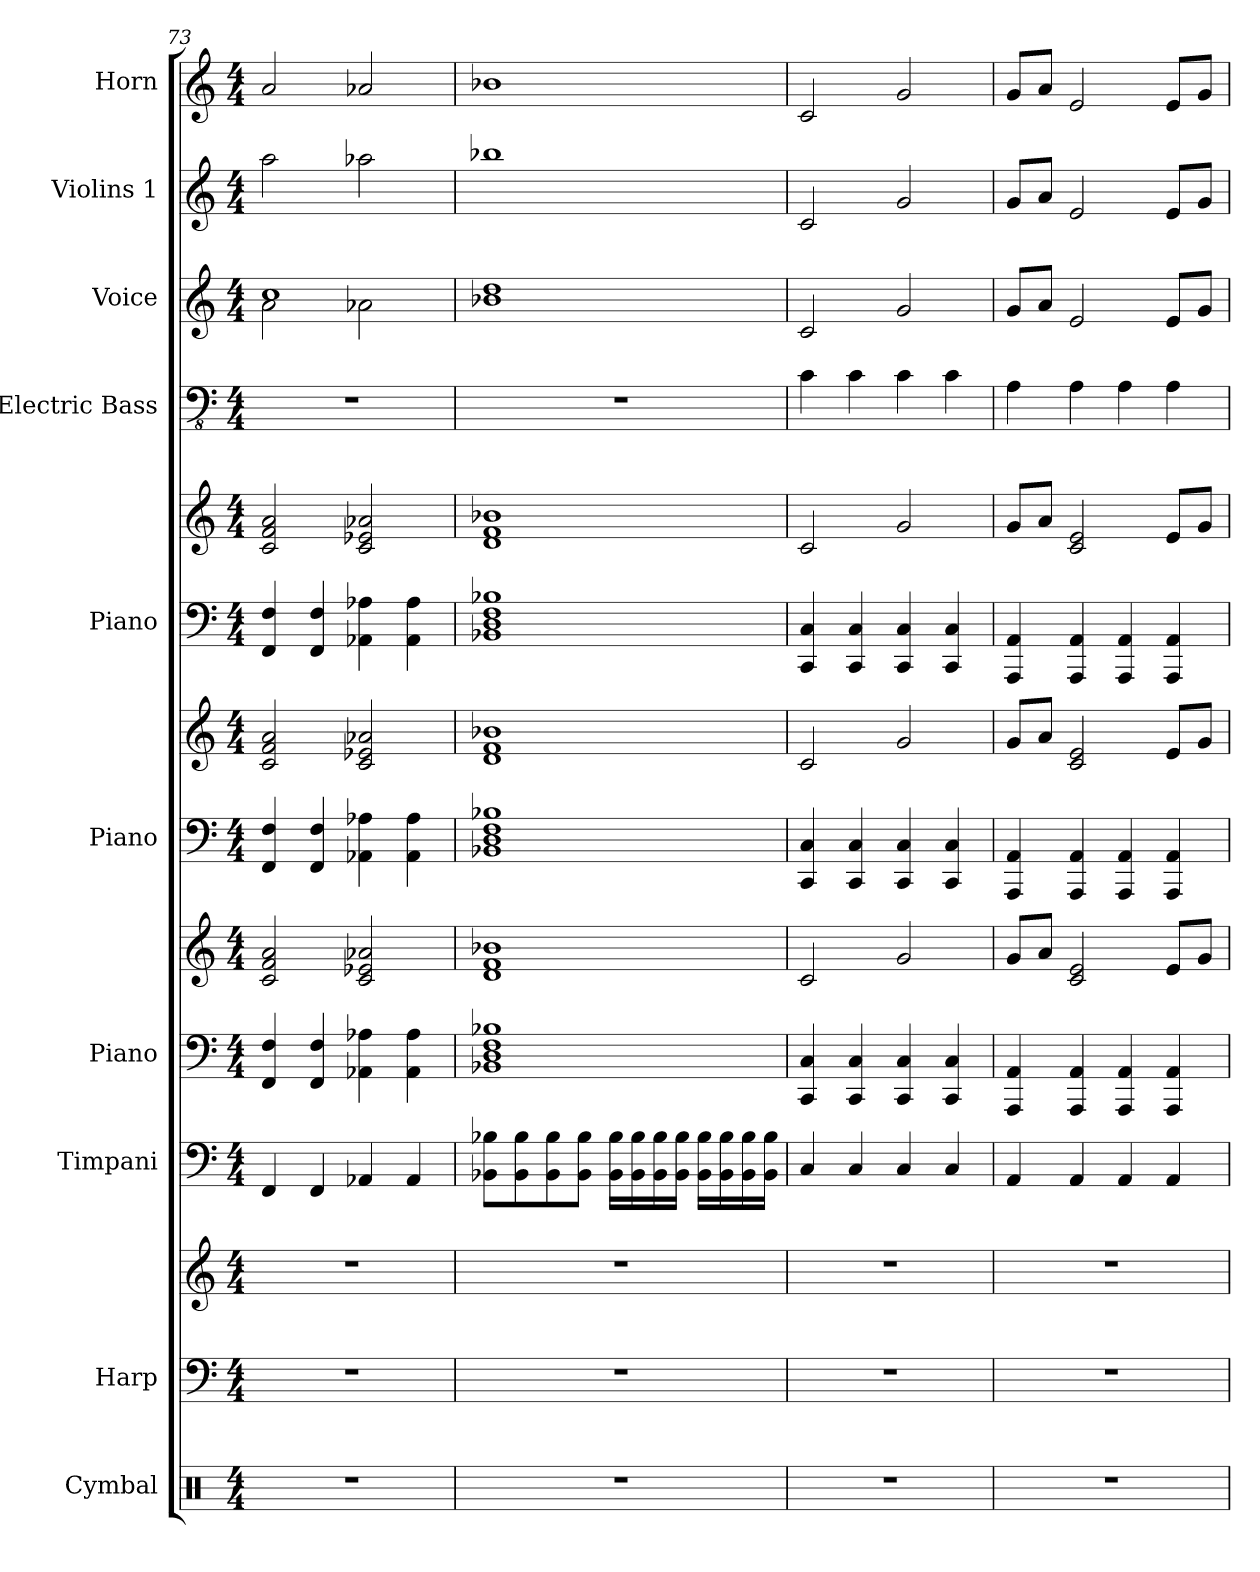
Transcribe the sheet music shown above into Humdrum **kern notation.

**kern	**kern	**kern	**kern	**kern	**kern	**kern	**kern	**kern	**kern	**kern	**kern	**kern	**kern
*part10	*part9	*part9	*part8	*part7	*part7	*part6	*part6	*part5	*part5	*part4	*part3	*part2	*part1
*staff14	*staff13	*staff12	*staff11	*staff10	*staff9	*staff8	*staff7	*staff6	*staff5	*staff4	*staff3	*staff2	*staff1
*I"Cymbal	*I"Harp	*	*I"Timpani	*I"Piano	*	*I"Piano	*	*I"Piano	*	*I"Electric Bass	*I"Voice	*I"Violins 1	*I"Horn
*I'Cym.	*I'Hrp.	*	*I'Timp.	*I'Pno.	*	*I'Pno.	*	*I'Pno.	*	*I'El. B.	*I'Vo.	*I'Vlns. 1	*I'Hn.
*clefX	*clefF4	*clefG2	*clefF4	*clefF4	*clefG2	*clefF4	*clefG2	*clefF4	*clefG2	*clefFv4	*clefG2	*clefG2	*clefG2
*	*	*	*	*	*	*	*	*	*	*	*	*	*ITrd4c7
*k[]	*k[]	*k[]	*k[]	*k[]	*k[]	*k[]	*k[]	*k[]	*k[]	*k[]	*k[]	*k[]	*k[b-]
*C:	*C:	*C:	*C:	*C:	*C:	*C:	*C:	*C:	*C:	*C:	*C:	*C:	*F:
*M4/4	*M4/4	*M4/4	*M4/4	*M4/4	*M4/4	*M4/4	*M4/4	*M4/4	*M4/4	*M4/4	*M4/4	*M4/4	*M4/4
=73	=73	=73	=73	=73	=73	=73	=73	=73	=73	=73	=73	=73	=73
*	*	*	*	*	*	*	*	*	*	*	*^	*	*
1r	1r	1r	4FF/	4FF/ 4F/	2c/ 2f/ 2a/	4FF/ 4F/	2c/ 2f/ 2a/	4FF/ 4F/	2c/ 2f/ 2a/	1r	1cc	2a\	2aa\	2d/
.	.	.	4FF/	4FF/ 4F/	.	4FF/ 4F/	.	4FF/ 4F/	.	.	.	.	.	.
.	.	.	4AA-X/	4AA-X\ 4A-X\	2c/ 2e-X/ 2a-X/	4AA-X\ 4A-X\	2c/ 2e-X/ 2a-X/	4AA-X\ 4A-X\	2c/ 2e-X/ 2a-X/	.	.	2a-X\	2aa-X\	2d-X/
.	.	.	4AA-/	4AA-\ 4A-\	.	4AA-\ 4A-\	.	4AA-\ 4A-\	.	.	.	.	.	.
!!LO:PB:g=z
=74	=74	=74	=74	=74	=74	=74	=74	=74	=74	=74	=74	=74	=74	=74
1r	1r	1r	8BB-X\ 8B-X\L	1BB-X 1D 1F 1B-X	1d 1f 1b-X	1BB-X 1D 1F 1B-X	1d 1f 1b-X	1BB-X 1D 1F 1B-X	1d 1f 1b-X	1r	1dd	1b-X	1bb-X	1e-X
.	.	.	8BB-\ 8B-\	.	.	.	.	.	.	.	.	.	.	.
.	.	.	8BB-\ 8B-\	.	.	.	.	.	.	.	.	.	.	.
.	.	.	8BB-\ 8B-\J	.	.	.	.	.	.	.	.	.	.	.
.	.	.	16BB-\ 16B-\LL	.	.	.	.	.	.	.	.	.	.	.
.	.	.	16BB-\ 16B-\	.	.	.	.	.	.	.	.	.	.	.
.	.	.	16BB-\ 16B-\	.	.	.	.	.	.	.	.	.	.	.
.	.	.	16BB-\ 16B-\JJ	.	.	.	.	.	.	.	.	.	.	.
.	.	.	16BB-\ 16B-\LL	.	.	.	.	.	.	.	.	.	.	.
.	.	.	16BB-\ 16B-\	.	.	.	.	.	.	.	.	.	.	.
.	.	.	16BB-\ 16B-\	.	.	.	.	.	.	.	.	.	.	.
.	.	.	16BB-\ 16B-\JJ	.	.	.	.	.	.	.	.	.	.	.
*	*	*	*	*	*	*	*	*	*	*	*v	*v	*	*
=75	=75	=75	=75	=75	=75	=75	=75	=75	=75	=75	=75	=75	=75
1r	1r	1r	4C/	4CC/ 4C/	2c/	4CC/ 4C/	2c/	4CC/ 4C/	2c/	4C\	2c/	2c/	2F/
.	.	.	4C/	4CC/ 4C/	.	4CC/ 4C/	.	4CC/ 4C/	.	4C\	.	.	.
.	.	.	4C/	4CC/ 4C/	2g/	4CC/ 4C/	2g/	4CC/ 4C/	2g/	4C\	2g/	2g/	2c/
.	.	.	4C/	4CC/ 4C/	.	4CC/ 4C/	.	4CC/ 4C/	.	4C\	.	.	.
=76	=76	=76	=76	=76	=76	=76	=76	=76	=76	=76	=76	=76	=76
1r	1r	1r	4AA/	4AAA/ 4AA/	8g/L	4AAA/ 4AA/	8g/L	4AAA/ 4AA/	8g/L	4AA\	8g/L	8g/L	8c/L
.	.	.	.	.	8a/J	.	8a/J	.	8a/J	.	8a/J	8a/J	8d/J
.	.	.	4AA/	4AAA/ 4AA/	2c/ 2e/	4AAA/ 4AA/	2c/ 2e/	4AAA/ 4AA/	2c/ 2e/	4AA\	2e/	2e/	2A/
.	.	.	4AA/	4AAA/ 4AA/	.	4AAA/ 4AA/	.	4AAA/ 4AA/	.	4AA\	.	.	.
.	.	.	4AA/	4AAA/ 4AA/	8e/L	4AAA/ 4AA/	8e/L	4AAA/ 4AA/	8e/L	4AA\	8e/L	8e/L	8A/L
.	.	.	.	.	8g/J	.	8g/J	.	8g/J	.	8g/J	8g/J	8c/J
=	=	=	=	=	=	=	=	=	=	=	=	=	=
*-	*-	*-	*-	*-	*-	*-	*-	*-	*-	*-	*-	*-	*-
